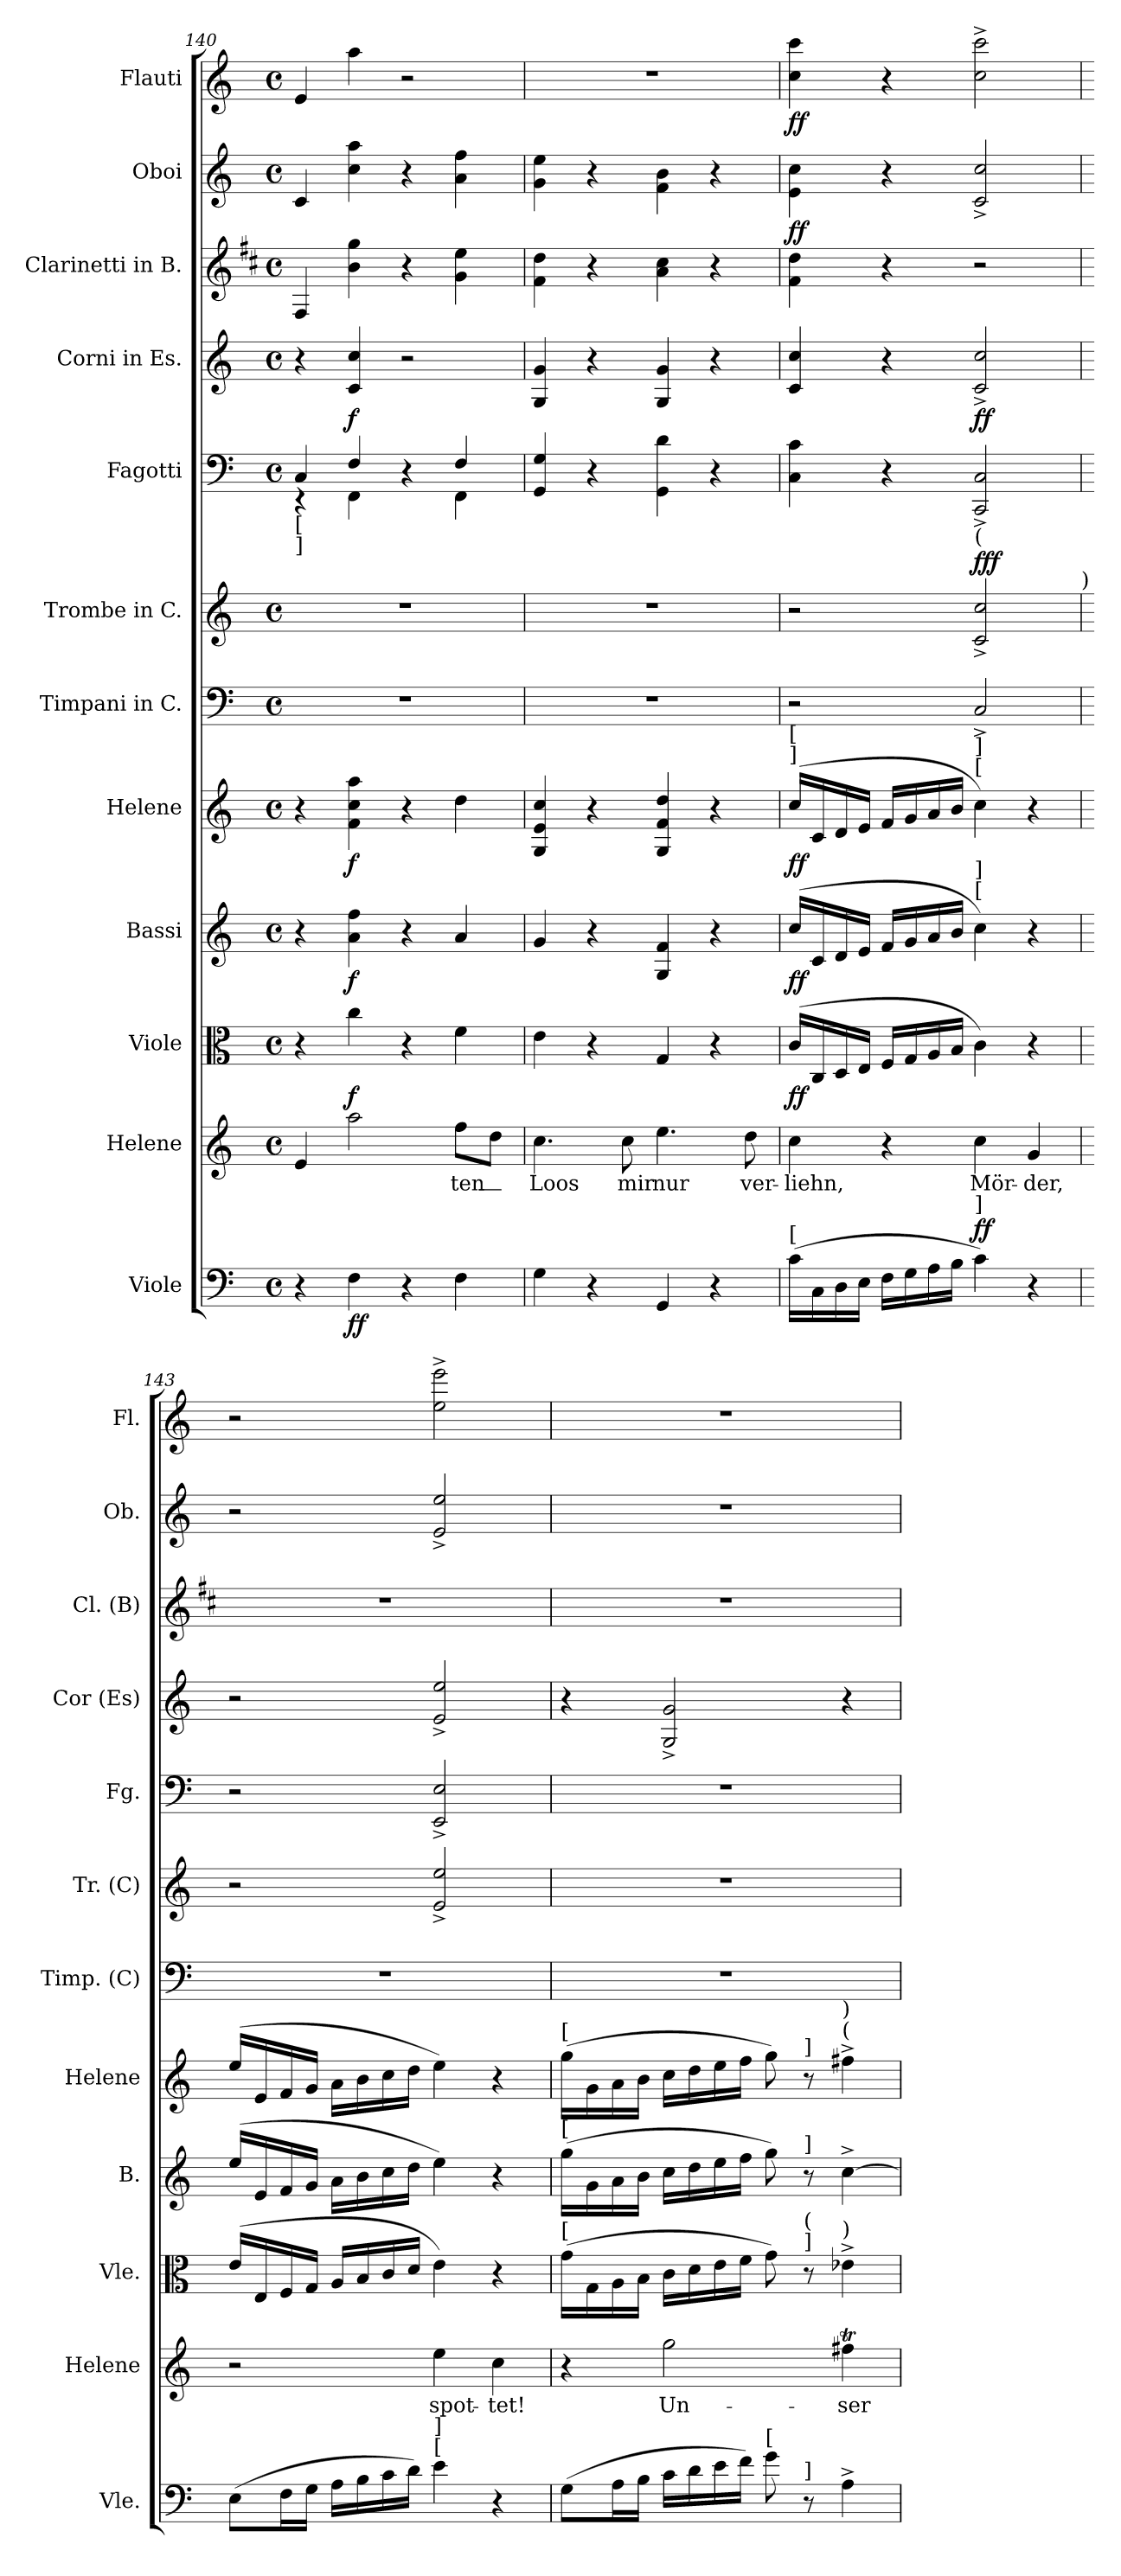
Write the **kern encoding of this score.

**kern	**dynam	**kern	**text	**kern	**dynam	**kern	**dynam	**kern	**dynam	**kern	**kern	**dynam	**kern	**kern	**dynam	**kern	**kern	**dynam	**kern	**dynam
*part12	*part12	*part11	*part11	*part10	*part10	*part9	*part9	*part8	*part8	*part7	*part6	*part6	*part5	*part4	*part4	*part3	*part2	*part2	*part1	*part1
*staff12	*staff12	*staff11	*staff11	*staff10	*staff10	*staff9	*staff9	*staff8	*staff8	*staff7	*staff6	*staff6	*staff5	*staff4	*staff4	*staff3	*staff2	*staff2	*staff1	*staff1
*I"Viole	*	*I"Helene	*	*I"Viole	*	*I"Bassi	*	*I"Helene	*	*I"Timpani in C.	*I"Trombe in C.	*	*I"Fagotti	*I"Corni in Es.	*	*I"Clarinetti in B.	*I"Oboi	*	*I"Flauti	*
*I'Vle.	*	*I'Helene	*	*I'Vle.	*	*I'B.	*	*I'Helene	*	*I'Timp. (C)	*I'Tr. (C)	*	*I'Fg.	*I'Cor (Es)	*	*I'Cl. (B)	*I'Ob.	*	*I'Fl.	*
*clefF4	*	*clefG2	*	*clefC3	*	*clefG2	*	*clefG2	*	*clefF4	*clefG2	*	*clefF4	*clefG2	*	*clefG2	*clefG2	*	*clefG2	*
*	*	*	*	*	*	*	*	*	*	*	*	*	*	*ITrd4c7	*	*ITrd1c2	*	*	*	*
*k[]	*	*k[]	*	*k[]	*	*k[]	*	*k[]	*	*k[]	*k[]	*	*k[]	*k[b-]	*	*k[]	*k[]	*	*k[]	*
*C:	*	*C:	*	*C:	*	*C:	*	*C:	*	*C:	*C:	*	*C:	*F:	*	*C:	*C:	*	*C:	*
*M4/4	*	*M4/4	*	*M4/4	*	*M4/4	*	*M4/4	*	*M4/4	*M4/4	*	*M4/4	*M4/4	*	*M4/4	*M4/4	*	*M4/4	*
*met(c)	*	*met(c)	*	*met(c)	*	*met(c)	*	*met(c)	*	*met(c)	*met(c)	*	*met(c)	*met(c)	*	*met(c)	*met(c)	*	*met(c)	*
=140	=140	=140	=140	=140	=140	=140	=140	=140	=140	=140	=140	=140	=140	=140	=140	=140	=140	=140	=140	=140
*	*	*	*	*	*	*	*	*	*	*	*	*	*^	*	*	*	*	*	*	*
!	!	!	!	!	!	!	!	!	!	!	!	!	!LO:TX:b:t=[	!	!	!	!	!	!	!	!
!	!	!	!	!	!	!	!	!	!	!	!	!	!LO:TX:b:t=]	!	!	!	!	!	!	!	!
4r	.	4e/	.	4r	.	4r	.	4r	.	1r	1r	.	4C/	4r	4r	.	4E	4c	.	4e	.
!	!LO:DY:b	!	!	!	!LO:DY:b	!	!LO:DY:b	!	!LO:DY:b	!	!	!	!	!	!	!LO:DY:b	!	!	!	!	!
4F\	ff	2aa\	.	4cc\	f	4a\ 4ff\	f	4f\ 4cc\ 4aa\	f	.	.	.	4F/	4FF\	4F/ 4f/	f	4a\ 4ff\	4cc\ 4aa\	.	4aa	.
4r	.	.	.	4r	.	4r	.	4r	.	.	.	.	4ryy	4r	2r	.	4r	4r	.	2r	.
4F\	.	8ff\L	ten_	4f\	.	4a/	.	4dd\	.	.	.	.	4F/	4FF\	.	.	4f\ 4dd\	4a\ 4ff\	.	.	.
.	.	8dd\J	.	.	.	.	.	.	.	.	.	.	.	.	.	.	.	.	.	.	.
*	*	*	*	*	*	*	*	*	*	*	*	*	*v	*v	*	*	*	*	*	*	*
=141	=141	=141	=141	=141	=141	=141	=141	=141	=141	=141	=141	=141	=141	=141	=141	=141	=141	=141	=141	=141
4G\	.	4.cc\	Loos	4e\	.	4g/	.	4G/ 4e/ 4cc/	.	1r	1r	.	4GG/ 4G/	4C/ 4c/	.	4e\ 4cc\	4g\ 4ee\	.	1r	.
4r	.	.	.	4r	.	4r	.	4r	.	.	.	.	4r	4r	.	4r	4r	.	.	.
.	.	8cc\	mir	.	.	.	.	.	.	.	.	.	.	.	.	.	.	.	.	.
4GG/	.	4.ee\	nur	4G/	.	4G/ 4f/	.	4G/ 4f/ 4dd/	.	.	.	.	4GG\ 4d\	4C/ 4c/	.	4g\ 4b\	4f\ 4b\	.	.	.
4r	.	.	.	4r	.	4r	.	4r	.	.	.	.	4r	4r	.	4r	4r	.	.	.
.	.	8dd\	ver-	.	.	.	.	.	.	.	.	.	.	.	.	.	.	.	.	.
!!LO:PB:g=z
=142	=142	=142	=142	=142	=142	=142	=142	=142	=142	=142	=142	=142	=142	=142	=142	=142	=142	=142	=142	=142
!	!	!	!	!	!	!	!	!	!	!LO:TX:b:t=[	!	!	!	!	!	!	!	!	!	!
!	!	!	!	!	!	!	!	!	!	!LO:TX:b:t=]	!	!	!	!	!	!	!	!	!	!
!LO:TX:a:t=[	!	!	!	!	!	!	!	!	!	!	!	!	!	!	!	!	!	!	!	!
!	!	!	!	!	!LO:DY:b	!	!LO:DY:b	!	!LO:DY:b	!	!	!	!	!	!	!	!	!LO:DY:b	!	!LO:DY:b
(>16c\LL	.	4cc\	liehn,	(>16c/LL	ff	(>16cc/LL	ff	(>16cc/LL	ff	2r	2r	.	4C\ 4c\	4F/ 4f/	.	4e\ 4cc\	4e\ 4cc\	ff	4cc\ 4ccc\	ff
16C\	.	.	.	16C/	.	16c/	.	16c/	.	.	.	.	.	.	.	.	.	.	.	.
16D\	.	.	.	16D/	.	16d/	.	16d/	.	.	.	.	.	.	.	.	.	.	.	.
16E\JJ	.	.	.	16E/JJ	.	16e/JJ	.	16e/JJ	.	.	.	.	.	.	.	.	.	.	.	.
16F\LL	.	4r	.	16F/LL	.	16f/LL	.	16f/LL	.	.	.	.	4r	4r	.	4r	4r	.	4r	.
16G\	.	.	.	16G/	.	16g/	.	16g/	.	.	.	.	.	.	.	.	.	.	.	.
16A\	.	.	.	16A/	.	16a/	.	16a/	.	.	.	.	.	.	.	.	.	.	.	.
16B\JJ	.	.	.	16B/JJ	.	16b/JJ	.	16b/JJ	.	.	.	.	.	.	.	.	.	.	.	.
!	!	!	!	!	!	!	!	!	!	!	!LO:TX:a:t=(	!	!	!	!	!	!	!	!	!
!	!	!	!	!	!	!	!	!LO:TX:a:t=[	!	!	!	!	!	!	!	!	!	!	!	!
!	!	!	!	!	!	!	!	!LO:TX:a:t=]	!	!	!	!	!	!	!	!	!	!	!	!
!	!	!	!	!	!	!LO:TX:a:t=[	!	!	!	!	!	!	!	!	!	!	!	!	!	!
!	!	!	!	!	!	!LO:TX:a:t=]	!	!	!	!	!	!	!	!	!	!	!	!	!	!
!LO:TX:a:t=]	!	!	!	!	!	!	!	!	!	!	!	!	!	!	!	!	!	!	!	!
!	!LO:DY:a	!	!	!	!	!	!	!	!	!	!	!LO:DY:b	!	!	!	!	!	!	!	!
!	!	!	!	!	!	!	!	!	!	!	!	!LO:DY:n=1:a	!	!	!LO:DY:b	!	!	!	!	!
4c\)	ff	4cc\	Mör-	4c\)	.	4cc\)	.	4cc\)	.	2C^</	2c^</ 2cc^</	f ff	2CC^</ 2C^</	2F^</ 2f^</	ff	2r	2c^</ 2cc^</	.	2cc^>\ 2ccc^>\	.
4r	.	4g/	der,	4r	.	4r	.	4r	.	.	.	.	.	.	.	.	.	.	.	.
!	!	!	!	!	!	!	!	!	!	!	!LO:TX:a:t=)	!	!	!	!	!	!	!	!	!
=143	=143	=143	=143	=143	=143	=143	=143	=143	=143	=143	=143	=143	=143	=143	=143	=143	=143	=143	=143	=143
(>8E\L	.	2r	.	(>16e/LL	.	(>16ee/LL	.	(>16ee/LL	.	1r	2r	.	2r	2r	.	1r	2r	.	2r	.
.	.	.	.	16E/	.	16e/	.	16e/	.	.	.	.	.	.	.	.	.	.	.	.
16F\L	.	.	.	16F/	.	16f/	.	16f/	.	.	.	.	.	.	.	.	.	.	.	.
16G\JJ	.	.	.	16G/JJ	.	16g/JJ	.	16g/JJ	.	.	.	.	.	.	.	.	.	.	.	.
16A\LL	.	.	.	16A/LL	.	16a\LL	.	16a\LL	.	.	.	.	.	.	.	.	.	.	.	.
16B\	.	.	.	16B/	.	16b\	.	16b\	.	.	.	.	.	.	.	.	.	.	.	.
16c\	.	.	.	16c/	.	16cc\	.	16cc\	.	.	.	.	.	.	.	.	.	.	.	.
16d\JJ)	.	.	.	16d/JJ	.	16dd\JJ	.	16dd\JJ	.	.	.	.	.	.	.	.	.	.	.	.
!LO:TX:a:t=[	!	!	!	!	!	!	!	!	!	!	!	!	!	!	!	!	!	!	!	!
!LO:TX:a:t=]	!	!	!	!	!	!	!	!	!	!	!	!	!	!	!	!	!	!	!	!
4e\	.	4ee\	spot-	4e\)	.	4ee\)	.	4ee\)	.	.	2e^</ 2ee^</	.	2EE^</ 2E^</	2A^</ 2a^</	.	.	2e^</ 2ee^</	.	2ee^>\ 2eee^>\	.
4r	.	4cc\	tet!	4r	.	4r	.	4r	.	.	.	.	.	.	.	.	.	.	.	.
=144	=144	=144	=144	=144	=144	=144	=144	=144	=144	=144	=144	=144	=144	=144	=144	=144	=144	=144	=144	=144
!	!	!	!	!	!	!	!	!LO:TX:a:t=[	!	!	!	!	!	!	!	!	!	!	!	!
!	!	!	!	!	!	!LO:TX:a:t=[	!	!	!	!	!	!	!	!	!	!	!	!	!	!
!	!	!	!	!LO:TX:a:t=[	!	!	!	!	!	!	!	!	!	!	!	!	!	!	!	!
(>8G\L	.	4r	.	(>16g\LL	.	(>16gg\LL	.	(>16gg\LL	.	1r	1r	.	1r	4r	.	1r	1r	.	1r	.
.	.	.	.	16G\	.	16g\	.	16g\	.	.	.	.	.	.	.	.	.	.	.	.
16A\L	.	.	.	16A\	.	16a\	.	16a\	.	.	.	.	.	.	.	.	.	.	.	.
16B\JJ	.	.	.	16B\JJ	.	16b\JJ	.	16b\JJ	.	.	.	.	.	.	.	.	.	.	.	.
16c\LL	.	2gg\	Un-	16c\LL	.	16cc\LL	.	16cc\LL	.	.	.	.	.	2C^</ 2c^</	.	.	.	.	.	.
16d\	.	.	.	16d\	.	16dd\	.	16dd\	.	.	.	.	.	.	.	.	.	.	.	.
16e\	.	.	.	16e\	.	16ee\	.	16ee\	.	.	.	.	.	.	.	.	.	.	.	.
16f\JJ)	.	.	.	16f\JJ	.	16ff\JJ	.	16ff\JJ	.	.	.	.	.	.	.	.	.	.	.	.
!LO:TX:a:t=[	!	!	!	!	!	!	!	!	!	!	!	!	!	!	!	!	!	!	!	!
8g\	.	.	.	8g\)	.	8gg\)	.	8gg\)	.	.	.	.	.	.	.	.	.	.	.	.
!	!	!	!	!	!	!	!	!LO:TX:a:t=]	!	!	!	!	!	!	!	!	!	!	!	!
!	!	!	!	!	!	!LO:TX:a:t=]	!	!	!	!	!	!	!	!	!	!	!	!	!	!
!	!	!	!	!LO:TX:a:t=]	!	!	!	!	!	!	!	!	!	!	!	!	!	!	!	!
!	!	!	!	!LO:TX:a:t=(	!	!	!	!	!	!	!	!	!	!	!	!	!	!	!	!
!LO:TX:a:t=]	!	!	!	!	!	!	!	!	!	!	!	!	!	!	!	!	!	!	!	!
8r	.	.	.	8r	.	8r	.	8r	.	.	.	.	.	.	.	.	.	.	.	.
!	!	!	!	!	!	!	!	!LO:TX:a:t=(	!	!	!	!	!	!	!	!	!	!	!	!
!	!	!	!	!	!	!	!	!LO:TX:a:t=)	!	!	!	!	!	!	!	!	!	!	!	!
!	!	!	!	!LO:TX:a:t=)	!	!	!	!	!	!	!	!	!	!	!	!	!	!	!	!
4A^>\	.	4ff#t\	ser	4e-^>\	.	[4cc^>\	.	4ff#^>\	.	.	.	.	.	4r	.	.	.	.	.	.
=	=	=	=	=	=	=	=	=	=	=	=	=	=	=	=	=	=	=	=	=
*-	*-	*-	*-	*-	*-	*-	*-	*-	*-	*-	*-	*-	*-	*-	*-	*-	*-	*-	*-	*-
